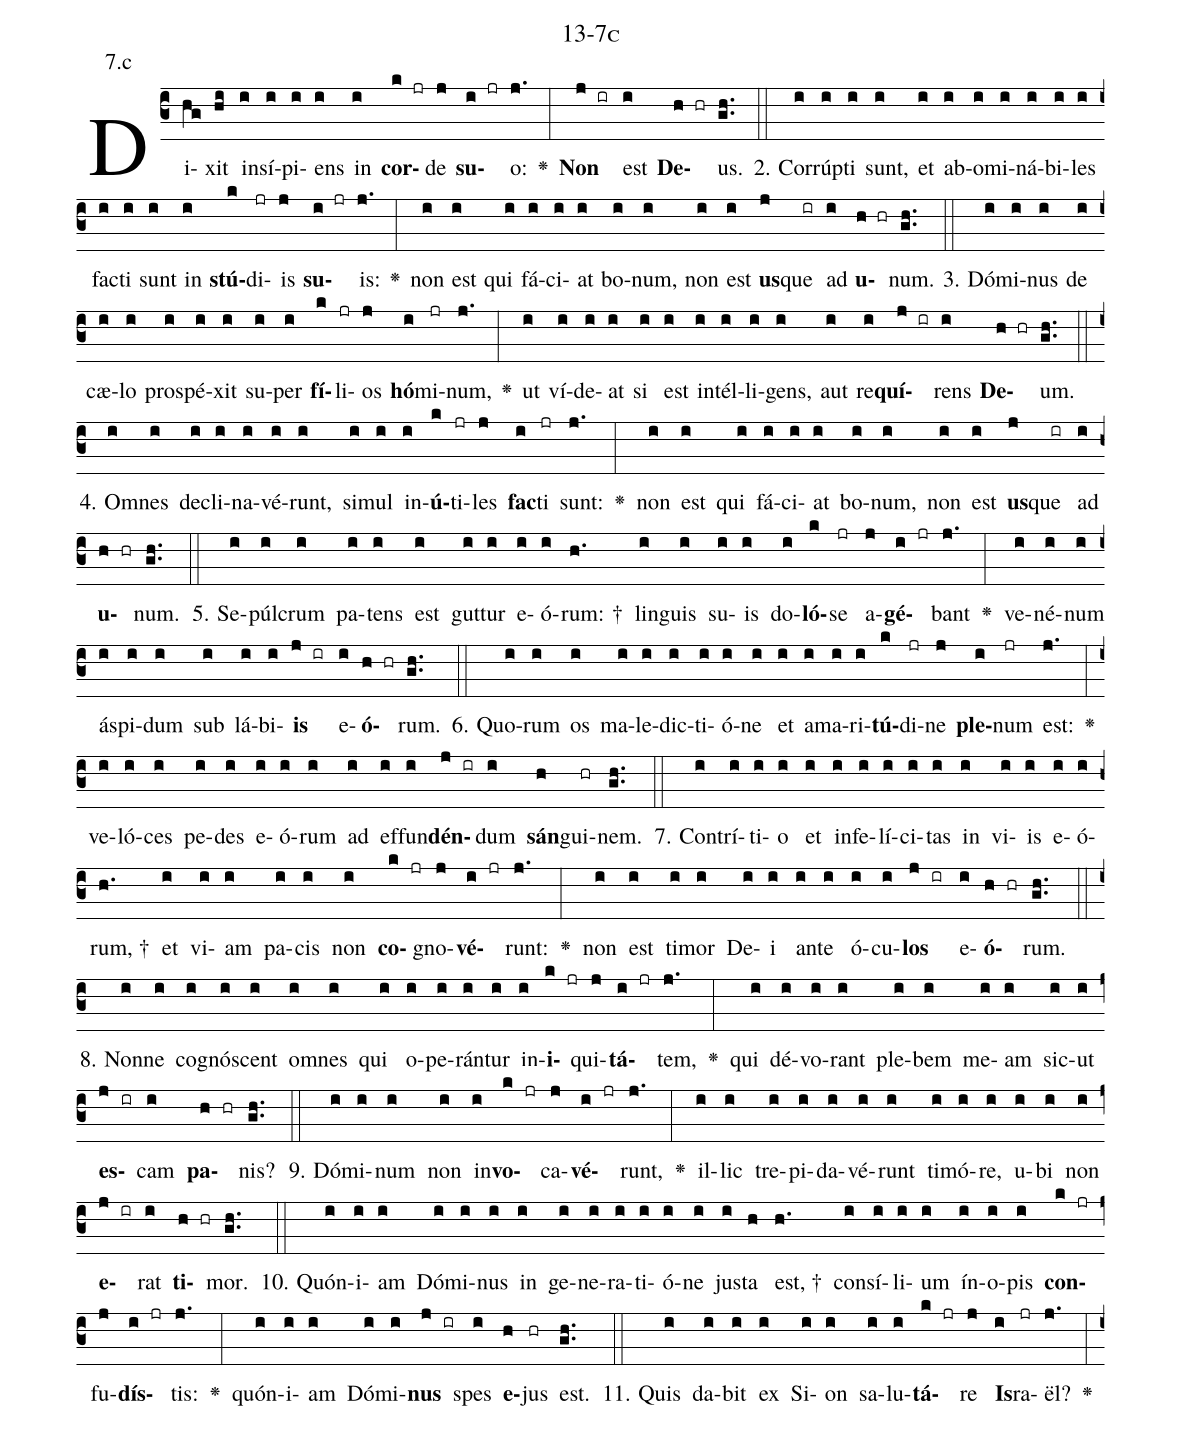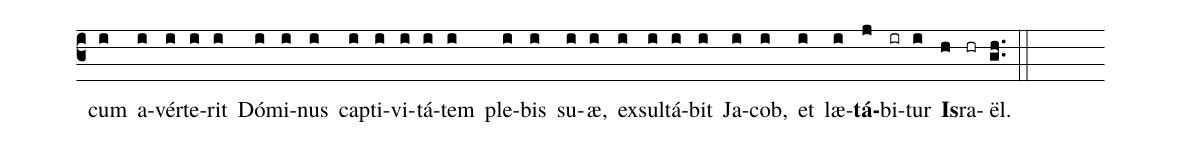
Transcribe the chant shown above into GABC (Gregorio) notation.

name: 13-7c;
annotation: 7.c;
%%
(c3)Di(hg)xit(hi) in(i)sí(i)pi(i)ens(i) in(i) <b>cor</b>(k jr)de(j) <b>su</b>(i jr)o:(j.) <v>\greheightstar</v>(:) <b>Non</b>(j ir) est(i) <b>De</b>(h hr)us.(gh..) (::)
2. Cor(i)rúp(i)ti(i) sunt,(i) et(i) ab(i)o(i)mi(i)ná(i)bi(i)les(i) fac(i)ti(i) sunt(i) in(i) <b>stú</b>(k)di(jr)is(j) <b>su</b>(i jr)is:(j.) <v>\greheightstar</v>(:) non(i) est(i) qui(i) fá(i)ci(i)at(i) bo(i)num,(i) non(i) est(i) <b>us</b>(j)que(ir) ad(i) <b>u</b>(h hr)num.(gh..) (::)
3. Dó(i)mi(i)nus(i) de(i) cæ(i)lo(i) pro(i)spé(i)xit(i) su(i)per(i) <b>fí</b>(k)li(jr)os(j) <b>hó</b>(i)mi(jr)num,(j.) <v>\greheightstar</v>(:) ut(i) ví(i)de(i)at(i) si(i) est(i) in(i)tél(i)li(i)gens,(i) aut(i) re(i)<b>quí</b>(j ir)rens(i) <b>De</b>(h hr)um.(gh..) (::)
4. Om(i)nes(i) de(i)cli(i)na(i)vé(i)runt,(i) si(i)mul(i) in(i)<b>ú</b>(k)ti(jr)les(j) <b>fac</b>(i)ti(jr) sunt:(j.) <v>\greheightstar</v>(:) non(i) est(i) qui(i) fá(i)ci(i)at(i) bo(i)num,(i) non(i) est(i) <b>us</b>(j)que(ir) ad(i) <b>u</b>(h hr)num.(gh..) (::)
5. Se(i)púl(i)crum(i) pa(i)tens(i) est(i) gut(i)tur(i) e(i)ó(i)rum: †(h.) lin(i)guis(i) su(i)is(i) do(i)<b>ló</b>(k)se(jr) a(j)<b>gé</b>(i jr)bant(j.) <v>\greheightstar</v>(:) ve(i)né(i)num(i) ás(i)pi(i)dum(i) sub(i) lá(i)bi(i)<b>is</b>(j ir) e(i)<b>ó</b>(h hr)rum.(gh..) (::)
6. Quo(i)rum(i) os(i) ma(i)le(i)dic(i)ti(i)ó(i)ne(i) et(i) a(i)ma(i)ri(i)<b>tú</b>(k)di(jr)ne(j) <b>ple</b>(i)num(jr) est:(j.) <v>\greheightstar</v>(:) ve(i)ló(i)ces(i) pe(i)des(i) e(i)ó(i)rum(i) ad(i) ef(i)fun(i)<b>dén</b>(j ir)dum(i) <b>sán</b>(h)gui(hr)nem.(gh..) (::)
7. Con(i)trí(i)ti(i)o(i) et(i) in(i)fe(i)lí(i)ci(i)tas(i) in(i) vi(i)is(i) e(i)ó(i)rum, †(h.) et(i) vi(i)am(i) pa(i)cis(i) non(i) <b>co</b>(k jr)gno(j)<b>vé</b>(i jr)runt:(j.) <v>\greheightstar</v>(:) non(i) est(i) ti(i)mor(i) De(i)i(i) an(i)te(i) ó(i)cu(i)<b>los</b>(j ir) e(i)<b>ó</b>(h hr)rum.(gh..) (::)
8. Non(i)ne(i) co(i)gnó(i)scent(i) om(i)nes(i) qui(i) o(i)pe(i)rán(i)tur(i) in(i)<b>i</b>(k jr)qui(j)<b>tá</b>(i jr)tem,(j.) <v>\greheightstar</v>(:) qui(i) dé(i)vo(i)rant(i) ple(i)bem(i) me(i)am(i) sic(i)ut(i) <b>es</b>(j ir)cam(i) <b>pa</b>(h hr)nis?(gh..) (::)
9. Dó(i)mi(i)num(i) non(i) in(i)<b>vo</b>(k jr)ca(j)<b>vé</b>(i jr)runt,(j.) <v>\greheightstar</v>(:) il(i)lic(i) tre(i)pi(i)da(i)vé(i)runt(i) ti(i)mó(i)re,(i) u(i)bi(i) non(i) <b>e</b>(j ir)rat(i) <b>ti</b>(h hr)mor.(gh..) (::)
10. Quón(i)i(i)am(i) Dó(i)mi(i)nus(i) in(i) ge(i)ne(i)ra(i)ti(i)ó(i)ne(i) jus(i)ta(h) est, †(h.) con(i)sí(i)li(i)um(i) ín(i)o(i)pis(i) <b>con</b>(k jr)fu(j)<b>dís</b>(i jr)tis:(j.) <v>\greheightstar</v>(:) quón(i)i(i)am(i) Dó(i)mi(i)<b>nus</b>(j ir) spes(i) <b>e</b>(h)jus(hr) est.(gh..) (::)
11. Quis(i) da(i)bit(i) ex(i) Si(i)on(i) sa(i)lu(i)<b>tá</b>(k jr)re(j) <b>Is</b>(i)ra(jr)ël?(j.) <v>\greheightstar</v>(:) cum(i) a(i)vér(i)te(i)rit(i) Dó(i)mi(i)nus(i) cap(i)ti(i)vi(i)tá(i)tem(i) ple(i)bis(i) su(i)æ,(i) ex(i)sul(i)tá(i)bit(i) Ja(i)cob,(i) et(i) læ(i)<b>tá</b>(j)bi(ir)tur(i) <b>Is</b>(h)ra(hr)ël.(gh..) (::)
